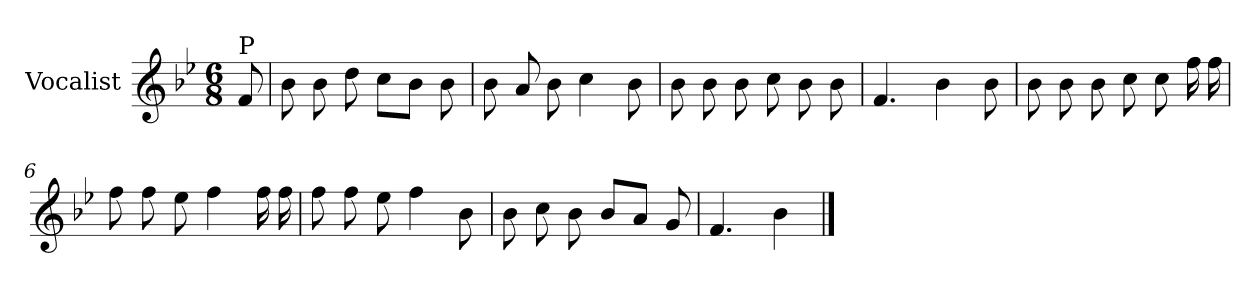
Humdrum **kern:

**kern
*part1
*staff1
*I"Vocalist
*k[b-e-]
*B-:
*M6/8
=
!LO:TX:a:t=P
8f
=1
8b-
8b-
8dd
8ccL
8b-J
8b-
=2
8b-
8a
8b-
4cc
8b-
=3
8b-
8b-
8b-
8cc
8b-
8b-
=4
4.f
4b-
8b-
=5
8b-
8b-
8b-
8cc
8cc
16ff
16ff
=6
8ff
8ff
8ee-
4ff
16ff
16ff
=7
8ff
8ff
8ee-
4ff
8b-
=8
8b-
8cc
8b-
8b-L
8aJ
8g
=9
4.f
4b-
==
*-
